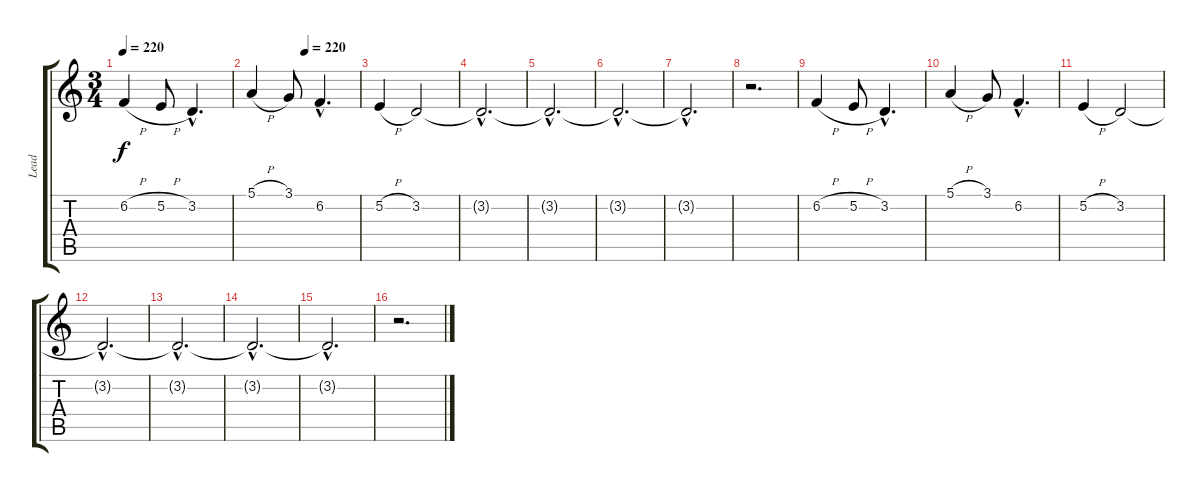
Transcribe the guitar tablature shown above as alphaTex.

\track ("Lead" "Lead") {instrument flute}
\staff {score tabs}
\tuning (E4 B3 G3 D3 A2 E2) {hide}
\ts (3 4)
\tempo 220
\clef g2
\ks c
6.2{h}.4{dy f} 5.2{h}.8 3.2{hac}.4{d} |
\tempo (220 0.5)
5.1{h}.4 3.1.8 6.2{hac}.4{d} |
5.2{h}.4 3.2.2 |
3.2{hac t}.2{d} |
3.2{hac t}.2{d} |
3.2{hac t}.2{d} |
3.2{hac t}.2{d} |
r.2{d} |
6.2{h}.4 5.2{h}.8 3.2{hac}.4{d} |
5.1{h}.4 3.1.8 6.2{hac}.4{d} |
5.2{h}.4 3.2.2 |
3.2{hac t}.2{d} |
3.2{hac t}.2{d} |
3.2{hac t}.2{d} |
3.2{hac t}.2{d} |
r.2{d}
